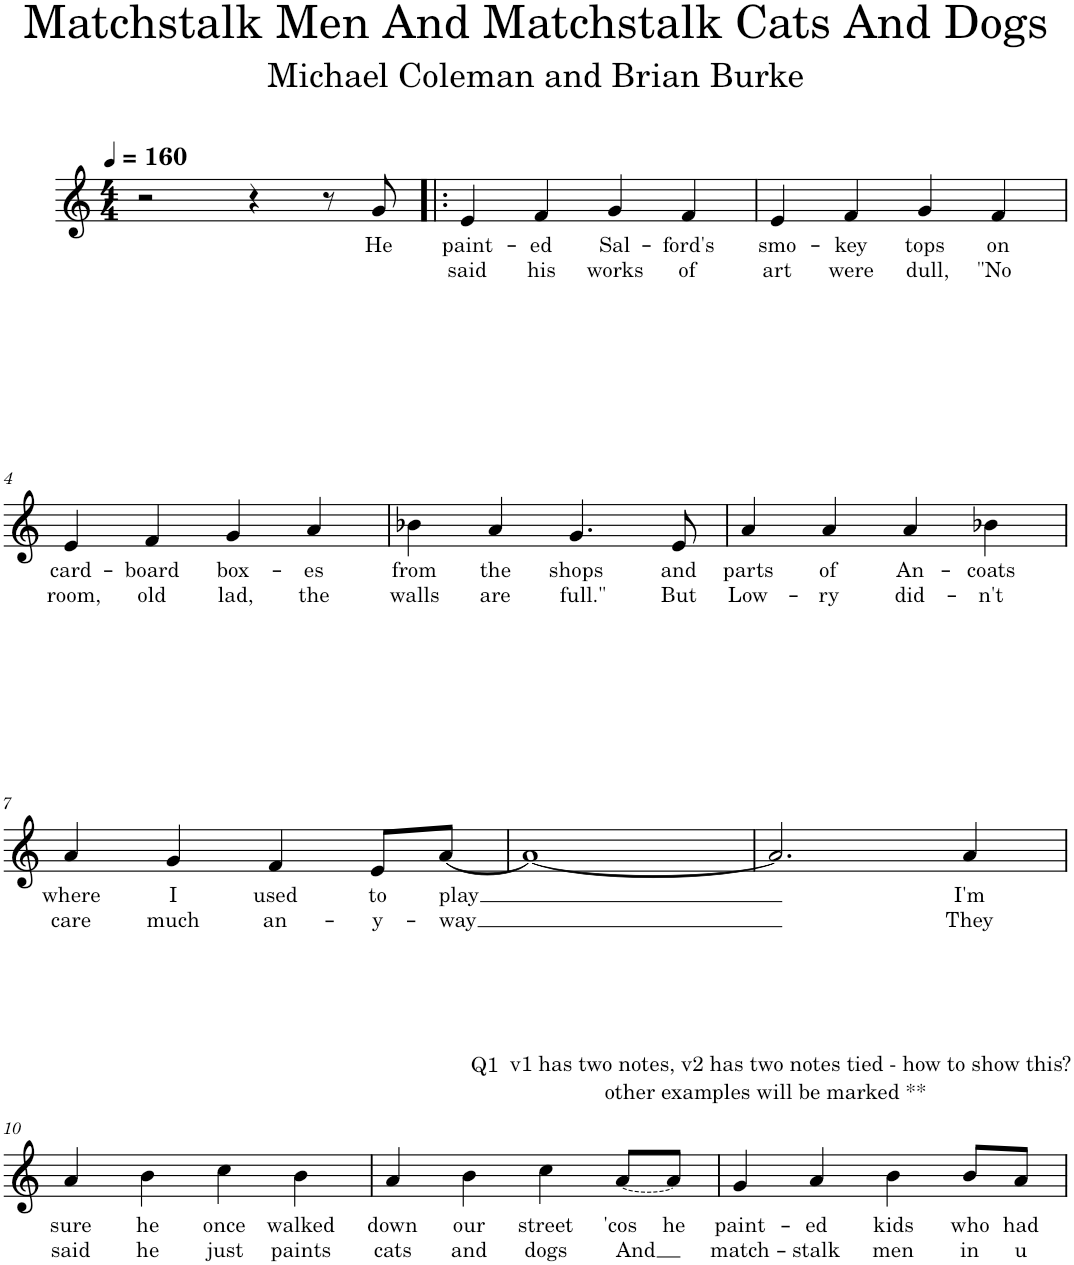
**kern	**text	**text
*part1	*part1	*part1
*staff1	*staff1	*staff1
*I"Piano	*	*
*I'Pno.	*	*
*clefG2	*	*
*k[]	*	*
*M4/4	*	*
*MM160	*	*
=1	=1	=1
2r	.	.
4r	.	.
8r	.	.
!	!LO:LY:b	!
8g/	He	.
=2!|:	=2!|:	=2!|:
!	!LO:LY:b	!LO:LY:b
4e/	paint-	said
!	!LO:LY:b	!LO:LY:b
4f/	-ed	his
!	!LO:LY:b	!LO:LY:b
4g/	Sal-	works
!	!LO:LY:b	!LO:LY:b
4f/	-ford's	of
=3	=3	=3
!	!LO:LY:b	!LO:LY:b
4e/	smo-	art
!	!LO:LY:b	!LO:LY:b
4f/	-key	were
!	!LO:LY:b	!LO:LY:b
4g/	tops	dull,
!	!LO:LY:b	!LO:LY:b
4f/	on	"No
!!LO:LB:g=z
=4	=4	=4
!	!LO:LY:b	!LO:LY:b
4e/	card-	room,
!	!LO:LY:b	!LO:LY:b
4f/	-board	old
!	!LO:LY:b	!LO:LY:b
4g/	box-	lad,
!	!LO:LY:b	!LO:LY:b
4a/	es	the
=5	=5	=5
!	!LO:LY:b	!LO:LY:b
4b-X\	from	walls
!	!LO:LY:b	!LO:LY:b
4a/	the	are
!	!LO:LY:b	!LO:LY:b
4.g/	shops	full."
!	!LO:LY:b	!LO:LY:b
8e/	and	But
=6	=6	=6
!	!LO:LY:b	!LO:LY:b
4a/	parts	Low-
!	!LO:LY:b	!LO:LY:b
4a/	of	-ry
!	!LO:LY:b	!LO:LY:b
4a/	An-	did-
!	!LO:LY:b	!LO:LY:b
4b-X\	coats	-n't
!!LO:LB:g=z
=7	=7	=7
!	!LO:LY:b	!LO:LY:b
4a/	where	care
!	!LO:LY:b	!LO:LY:b
4g/	I	much
!	!LO:LY:b	!LO:LY:b
4f/	used	an-
!	!LO:LY:b	!LO:LY:b
8e/L	to	-y-
!	!LO:LY:b	!LO:LY:b
[8a/J	play	-way
=8	=8	=8
1a_	.	.
=9	=9	=9
2.a/]	.	.
!	!LO:LY:b	!LO:LY:b
4a/	I'm	They
!!LO:LB:g=z
=10	=10	=10
!	!LO:LY:b	!LO:LY:b
4a/	sure	said
!	!LO:LY:b	!LO:LY:b
4b\	he	he
!	!LO:LY:b	!LO:LY:b
4cc\	once	just
!	!LO:LY:b	!LO:LY:b
4b\	walked	paints
=11	=11	=11
!	!LO:LY:b	!LO:LY:b
4a/	down	cats
!	!LO:LY:b	!LO:LY:b
4b\	our	and
!	!LO:LY:b	!LO:LY:b
4cc\	street	dogs
!LO:TX:a:t=v1 has two notes, v2 has two notes tied - how to show this?	!	!
!LO:TX:a:t=other examples will be marked **	!	!
!LO:TX:a:t=Q1	!	!
!LO:T:dash	!LO:LY:b	!LO:LY:b
[8a/L	'cos	And
!	!LO:LY:b	!
8a/J]	he	.
=12	=12	=12
!	!LO:LY:b	!LO:LY:b
4g/	paint-	match-
!	!LO:LY:b	!LO:LY:b
4a/	-ed	-stalk
!	!LO:LY:b	!LO:LY:b
4b\	kids	men
!	!LO:LY:b	!LO:LY:b
8b/L	who	in
!	!LO:LY:b	!LO:LY:b
8a/J	had	u
=	=	=
*-	*-	*-
